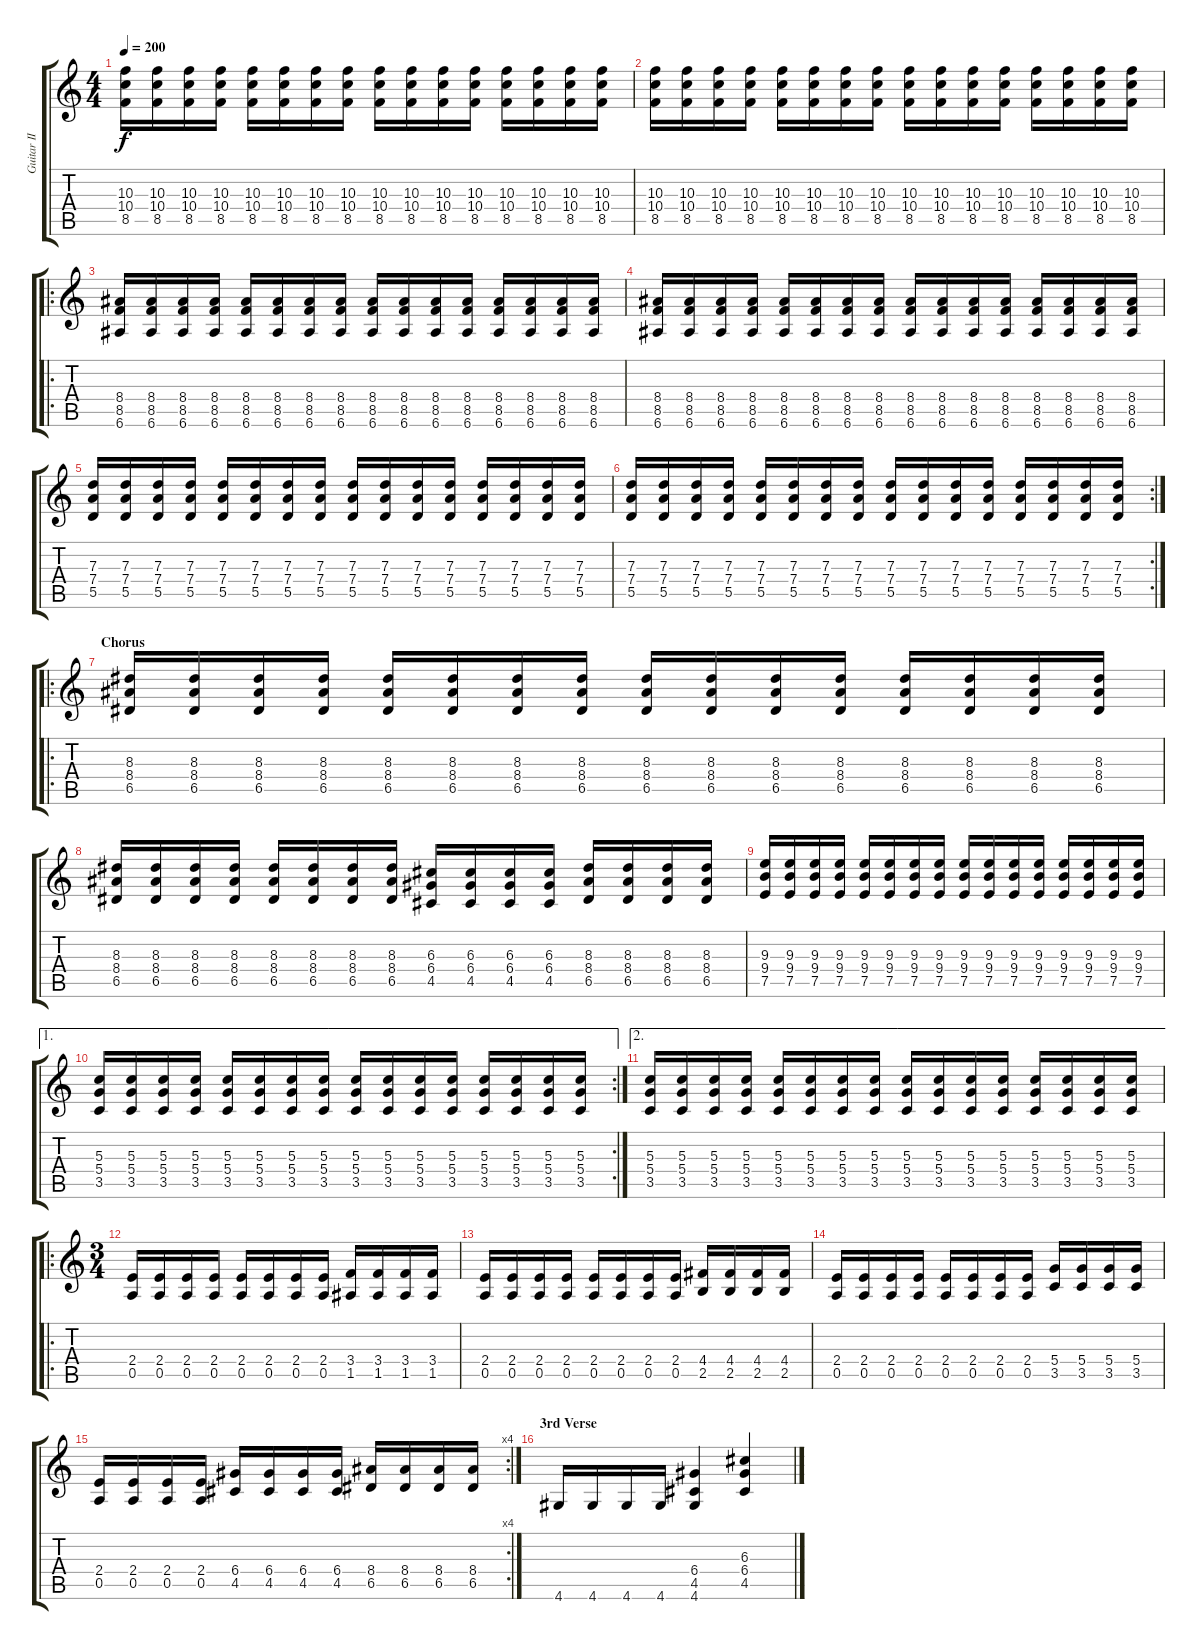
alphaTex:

\track ("Guitar II" "Guitar II") {instrument distortionguitar}
\staff {score tabs}
\tuning (E4 B3 G3 D3 A2 E2) {hide}
\ts (4 4)
\tempo 200
\clef g2
\ks c
(10.3 10.4 8.5).16{dy f} (10.3 10.4 8.5).16 (10.3 10.4 8.5).16 (10.3 10.4 8.5).16 (10.3 10.4 8.5).16 (10.3 10.4 8.5).16 (10.3 10.4 8.5).16 (10.3 10.4 8.5).16 (10.3 10.4 8.5).16 (10.3 10.4 8.5).16 (10.3 10.4 8.5).16 (10.3 10.4 8.5).16 (10.3 10.4 8.5).16 (10.3 10.4 8.5).16 (10.3 10.4 8.5).16 (10.3 10.4 8.5).16 |
(10.3 10.4 8.5).16 (10.3 10.4 8.5).16 (10.3 10.4 8.5).16 (10.3 10.4 8.5).16 (10.3 10.4 8.5).16 (10.3 10.4 8.5).16 (10.3 10.4 8.5).16 (10.3 10.4 8.5).16 (10.3 10.4 8.5).16 (10.3 10.4 8.5).16 (10.3 10.4 8.5).16 (10.3 10.4 8.5).16 (10.3 10.4 8.5).16 (10.3 10.4 8.5).16 (10.3 10.4 8.5).16 (10.3 10.4 8.5).16 |
\ro
(8.4 8.5 6.6).16 (8.4 8.5 6.6).16 (8.4 8.5 6.6).16 (8.4 8.5 6.6).16 (8.4 8.5 6.6).16 (8.4 8.5 6.6).16 (8.4 8.5 6.6).16 (8.4 8.5 6.6).16 (8.4 8.5 6.6).16 (8.4 8.5 6.6).16 (8.4 8.5 6.6).16 (8.4 8.5 6.6).16 (8.4 8.5 6.6).16 (8.4 8.5 6.6).16 (8.4 8.5 6.6).16 (8.4 8.5 6.6).16 |
(8.4 8.5 6.6).16 (8.4 8.5 6.6).16 (8.4 8.5 6.6).16 (8.4 8.5 6.6).16 (8.4 8.5 6.6).16 (8.4 8.5 6.6).16 (8.4 8.5 6.6).16 (8.4 8.5 6.6).16 (8.4 8.5 6.6).16 (8.4 8.5 6.6).16 (8.4 8.5 6.6).16 (8.4 8.5 6.6).16 (8.4 8.5 6.6).16 (8.4 8.5 6.6).16 (8.4 8.5 6.6).16 (8.4 8.5 6.6).16 |
(7.3 7.4 5.5).16 (7.3 7.4 5.5).16 (7.3 7.4 5.5).16 (7.3 7.4 5.5).16 (7.3 7.4 5.5).16 (7.3 7.4 5.5).16 (7.3 7.4 5.5).16 (7.3 7.4 5.5).16 (7.3 7.4 5.5).16 (7.3 7.4 5.5).16 (7.3 7.4 5.5).16 (7.3 7.4 5.5).16 (7.3 7.4 5.5).16 (7.3 7.4 5.5).16 (7.3 7.4 5.5).16 (7.3 7.4 5.5).16 |
\rc 2
(7.3 7.4 5.5).16 (7.3 7.4 5.5).16 (7.3 7.4 5.5).16 (7.3 7.4 5.5).16 (7.3 7.4 5.5).16 (7.3 7.4 5.5).16 (7.3 7.4 5.5).16 (7.3 7.4 5.5).16 (7.3 7.4 5.5).16 (7.3 7.4 5.5).16 (7.3 7.4 5.5).16 (7.3 7.4 5.5).16 (7.3 7.4 5.5).16 (7.3 7.4 5.5).16 (7.3 7.4 5.5).16 (7.3 7.4 5.5).16 |
\ro
\section ("" "Chorus")
(8.3 8.4 6.5).16 (8.3 8.4 6.5).16 (8.3 8.4 6.5).16 (8.3 8.4 6.5).16 (8.3 8.4 6.5).16 (8.3 8.4 6.5).16 (8.3 8.4 6.5).16 (8.3 8.4 6.5).16 (8.3 8.4 6.5).16 (8.3 8.4 6.5).16 (8.3 8.4 6.5).16 (8.3 8.4 6.5).16 (8.3 8.4 6.5).16 (8.3 8.4 6.5).16 (8.3 8.4 6.5).16 (8.3 8.4 6.5).16 |
(8.3 8.4 6.5).16 (8.3 8.4 6.5).16 (8.3 8.4 6.5).16 (8.3 8.4 6.5).16 (8.3 8.4 6.5).16 (8.3 8.4 6.5).16 (8.3 8.4 6.5).16 (8.3 8.4 6.5).16 (6.3 6.4 4.5).16 (6.3 6.4 4.5).16 (6.3 6.4 4.5).16 (6.3 6.4 4.5).16 (8.3 8.4 6.5).16 (8.3 8.4 6.5).16 (8.3 8.4 6.5).16 (8.3 8.4 6.5).16 |
(9.3 9.4 7.5).16 (9.3 9.4 7.5).16 (9.3 9.4 7.5).16 (9.3 9.4 7.5).16 (9.3 9.4 7.5).16 (9.3 9.4 7.5).16 (9.3 9.4 7.5).16 (9.3 9.4 7.5).16 (9.3 9.4 7.5).16 (9.3 9.4 7.5).16 (9.3 9.4 7.5).16 (9.3 9.4 7.5).16 (9.3 9.4 7.5).16 (9.3 9.4 7.5).16 (9.3 9.4 7.5).16 (9.3 9.4 7.5).16 |
\ae 1
\rc 2
(5.3 5.4 3.5).16 (5.3 5.4 3.5).16 (5.3 5.4 3.5).16 (5.3 5.4 3.5).16 (5.3 5.4 3.5).16 (5.3 5.4 3.5).16 (5.3 5.4 3.5).16 (5.3 5.4 3.5).16 (5.3 5.4 3.5).16 (5.3 5.4 3.5).16 (5.3 5.4 3.5).16 (5.3 5.4 3.5).16 (5.3 5.4 3.5).16 (5.3 5.4 3.5).16 (5.3 5.4 3.5).16 (5.3 5.4 3.5).16 |
\ae 2
(5.3 5.4 3.5).16 (5.3 5.4 3.5).16 (5.3 5.4 3.5).16 (5.3 5.4 3.5).16 (5.3 5.4 3.5).16 (5.3 5.4 3.5).16 (5.3 5.4 3.5).16 (5.3 5.4 3.5).16 (5.3 5.4 3.5).16 (5.3 5.4 3.5).16 (5.3 5.4 3.5).16 (5.3 5.4 3.5).16 (5.3 5.4 3.5).16 (5.3 5.4 3.5).16 (5.3 5.4 3.5).16 (5.3 5.4 3.5).16 |
\ro
\ts (3 4)
(2.4 0.5).16 (2.4 0.5).16 (2.4 0.5).16 (2.4 0.5).16 (2.4 0.5).16 (2.4 0.5).16 (2.4 0.5).16 (2.4 0.5).16 (3.4 1.5).16 (3.4 1.5).16 (3.4 1.5).16 (3.4 1.5).16 |
(2.4 0.5).16 (2.4 0.5).16 (2.4 0.5).16 (2.4 0.5).16 (2.4 0.5).16 (2.4 0.5).16 (2.4 0.5).16 (2.4 0.5).16 (4.4 2.5).16 (4.4 2.5).16 (4.4 2.5).16 (4.4 2.5).16 |
(2.4 0.5).16 (2.4 0.5).16 (2.4 0.5).16 (2.4 0.5).16 (2.4 0.5).16 (2.4 0.5).16 (2.4 0.5).16 (2.4 0.5).16 (5.4 3.5).16 (5.4 3.5).16 (5.4 3.5).16 (5.4 3.5).16 |
\rc 4
(2.4 0.5).16 (2.4 0.5).16 (2.4 0.5).16 (2.4 0.5).16 (6.4 4.5).16 (6.4 4.5).16 (6.4 4.5).16 (6.4 4.5).16 (8.4 6.5).16 (8.4 6.5).16 (8.4 6.5).16 (8.4 6.5).16 |
\section ("" "3rd Verse")
4.6.16 4.6.16 4.6.16 4.6.16 (6.4 4.5 4.6).4 (6.3 6.4 4.5).4
